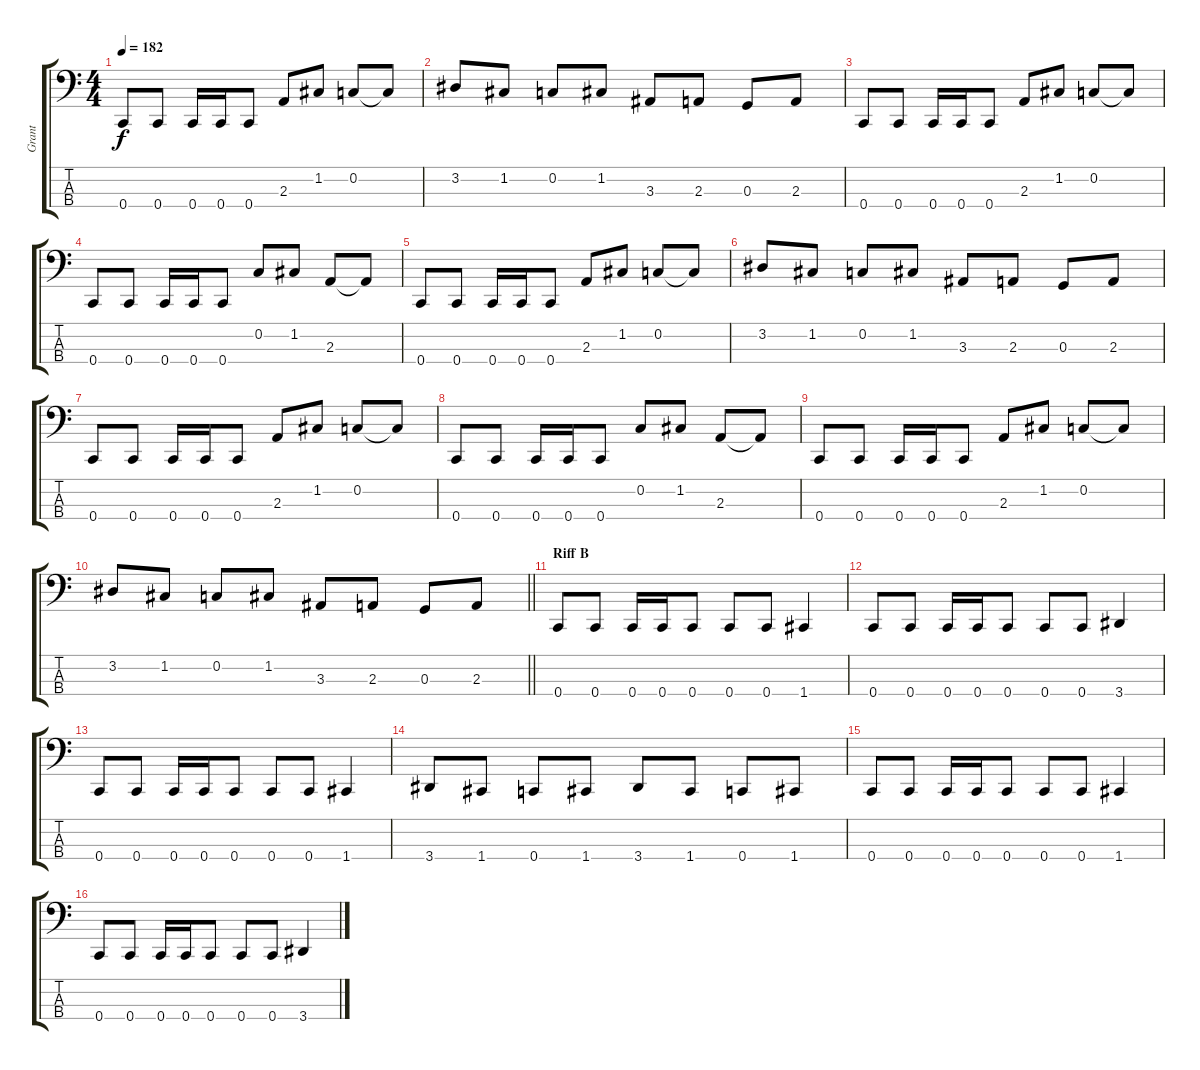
\track ("Grant" "Grant") {instrument electricbasspick}
\staff {score tabs}
\tuning (F2 C2 G1 C1) {hide}
\ts (4 4)
\tempo 182
\clef f4
\ks c
0.4.8{dy f} 0.4.8 0.4.16 0.4.16 0.4.8 2.3.8 1.2.8 0.2.8 0.2{t}.8 |
3.2.8 1.2.8 0.2.8 1.2.8 3.3.8 2.3.8 0.3.8 2.3.8 |
0.4.8 0.4.8 0.4.16 0.4.16 0.4.8 2.3.8 1.2.8 0.2.8 0.2{t}.8 |
0.4.8 0.4.8 0.4.16 0.4.16 0.4.8 0.2.8 1.2.8 2.3.8 2.3{t}.8 |
0.4.8 0.4.8 0.4.16 0.4.16 0.4.8 2.3.8 1.2.8 0.2.8 0.2{t}.8 |
3.2.8 1.2.8 0.2.8 1.2.8 3.3.8 2.3.8 0.3.8 2.3.8 |
0.4.8 0.4.8 0.4.16 0.4.16 0.4.8 2.3.8 1.2.8 0.2.8 0.2{t}.8 |
0.4.8 0.4.8 0.4.16 0.4.16 0.4.8 0.2.8 1.2.8 2.3.8 2.3{t}.8 |
0.4.8 0.4.8 0.4.16 0.4.16 0.4.8 2.3.8 1.2.8 0.2.8 0.2{t}.8 |
\barLineRight lightlight
3.2.8 1.2.8 0.2.8 1.2.8 3.3.8 2.3.8 0.3.8 2.3.8 |
\section ("" "Riff B")
0.4.8 0.4.8 0.4.16 0.4.16 0.4.8 0.4.8 0.4.8 1.4.4 |
0.4.8 0.4.8 0.4.16 0.4.16 0.4.8 0.4.8 0.4.8 3.4.4 |
0.4.8 0.4.8 0.4.16 0.4.16 0.4.8 0.4.8 0.4.8 1.4.4 |
3.4.8 1.4.8 0.4.8 1.4.8 3.4.8 1.4.8 0.4.8 1.4.8 |
0.4.8 0.4.8 0.4.16 0.4.16 0.4.8 0.4.8 0.4.8 1.4.4 |
0.4.8 0.4.8 0.4.16 0.4.16 0.4.8 0.4.8 0.4.8 3.4.4
